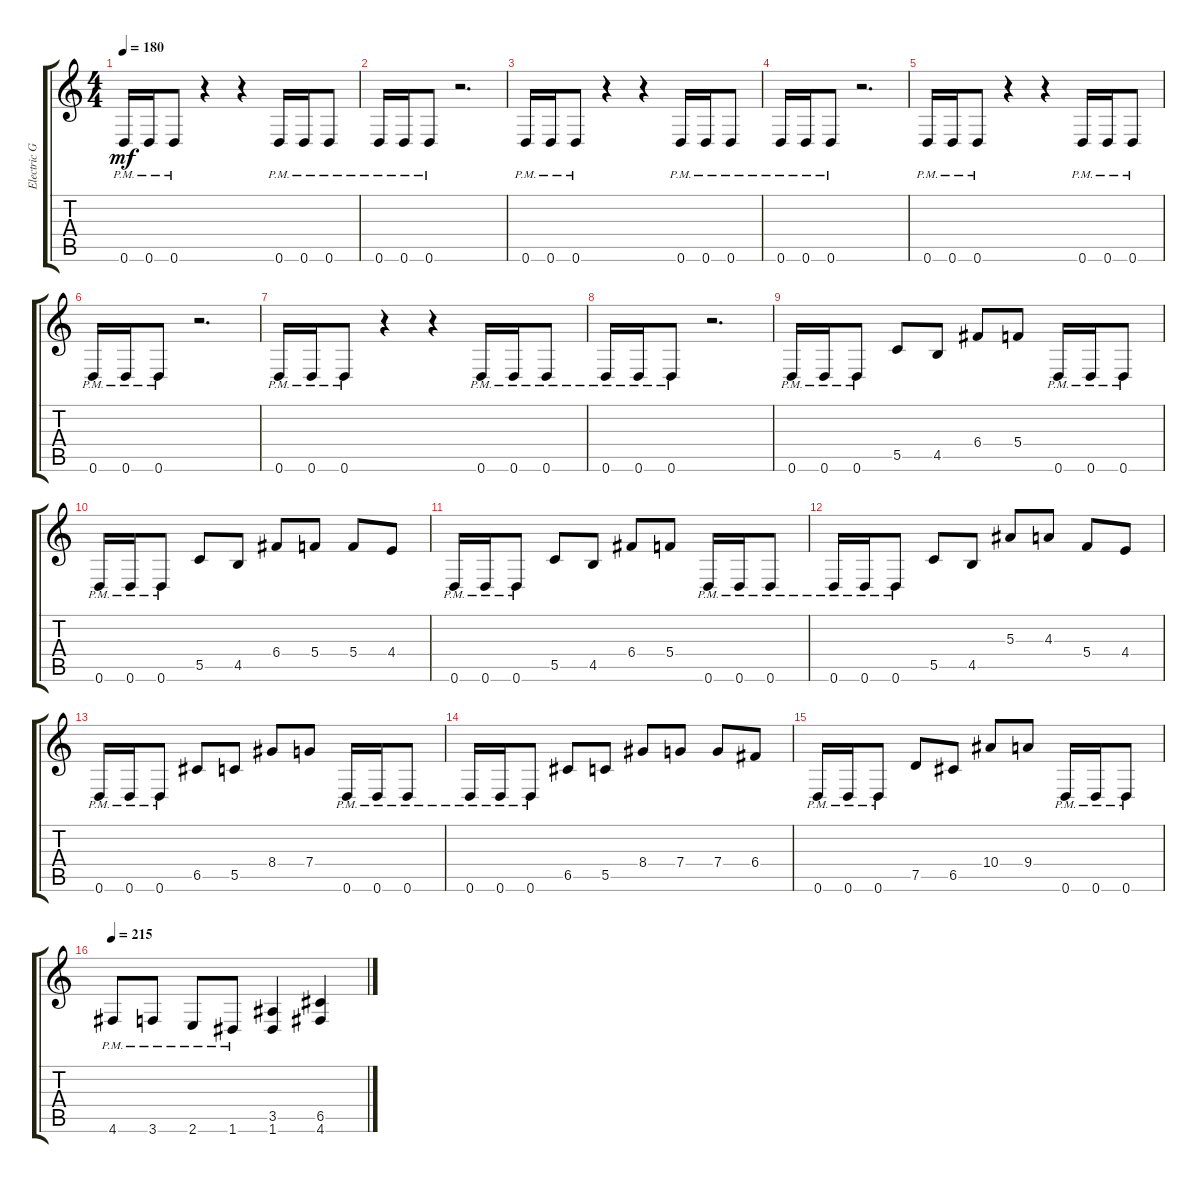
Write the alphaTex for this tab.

\track ("Electric Guitar" "Electric G") {instrument distortionguitar}
\staff {score tabs}
\tuning (D4 A3 F3 C3 G2 D2) {hide}
\ts (4 4)
\tempo 180
\clef g2
\ks c
0.6{pm}.16{dy mf instrument distortionguitar} 0.6{pm}.16 0.6{pm}.8 r.4 r.4 0.6{pm}.16 0.6{pm}.16 0.6{pm}.8 |
0.6{pm}.16 0.6{pm}.16 0.6{pm}.8 r.2{d} |
0.6{pm}.16 0.6{pm}.16 0.6{pm}.8 r.4 r.4 0.6{pm}.16 0.6{pm}.16 0.6{pm}.8 |
0.6{pm}.16 0.6{pm}.16 0.6{pm}.8 r.2{d} |
0.6{pm}.16 0.6{pm}.16 0.6{pm}.8 r.4 r.4 0.6{pm}.16 0.6{pm}.16 0.6{pm}.8 |
0.6{pm}.16 0.6{pm}.16 0.6{pm}.8 r.2{d} |
0.6{pm}.16 0.6{pm}.16 0.6{pm}.8 r.4 r.4 0.6{pm}.16 0.6{pm}.16 0.6{pm}.8 |
0.6{pm}.16 0.6{pm}.16 0.6{pm}.8 r.2{d} |
0.6{pm}.16 0.6{pm}.16 0.6{pm}.8 5.5.8 4.5.8 6.4.8 5.4.8 0.6{pm}.16 0.6{pm}.16 0.6{pm}.8 |
0.6{pm}.16 0.6{pm}.16 0.6{pm}.8 5.5.8 4.5.8 6.4.8 5.4.8 5.4.8 4.4.8 |
0.6{pm}.16 0.6{pm}.16 0.6{pm}.8 5.5.8 4.5.8 6.4.8 5.4.8 0.6{pm}.16 0.6{pm}.16 0.6{pm}.8 |
0.6{pm}.16 0.6{pm}.16 0.6{pm}.8 5.5.8 4.5.8 5.3.8 4.3.8 5.4.8 4.4.8 |
0.6{pm}.16 0.6{pm}.16 0.6{pm}.8 6.5.8 5.5.8 8.4.8 7.4.8 0.6{pm}.16 0.6{pm}.16 0.6{pm}.8 |
0.6{pm}.16 0.6{pm}.16 0.6{pm}.8 6.5.8 5.5.8 8.4.8 7.4.8 7.4.8 6.4.8 |
0.6{pm}.16 0.6{pm}.16 0.6{pm}.8 7.5.8 6.5.8 10.4.8 9.4.8 0.6{pm}.16 0.6{pm}.16 0.6{pm}.8 |
\tempo 215
4.6{pm}.8 3.6{pm}.8 2.6{pm}.8 1.6{pm}.8 (3.5 1.6).4 (6.5 4.6).4
